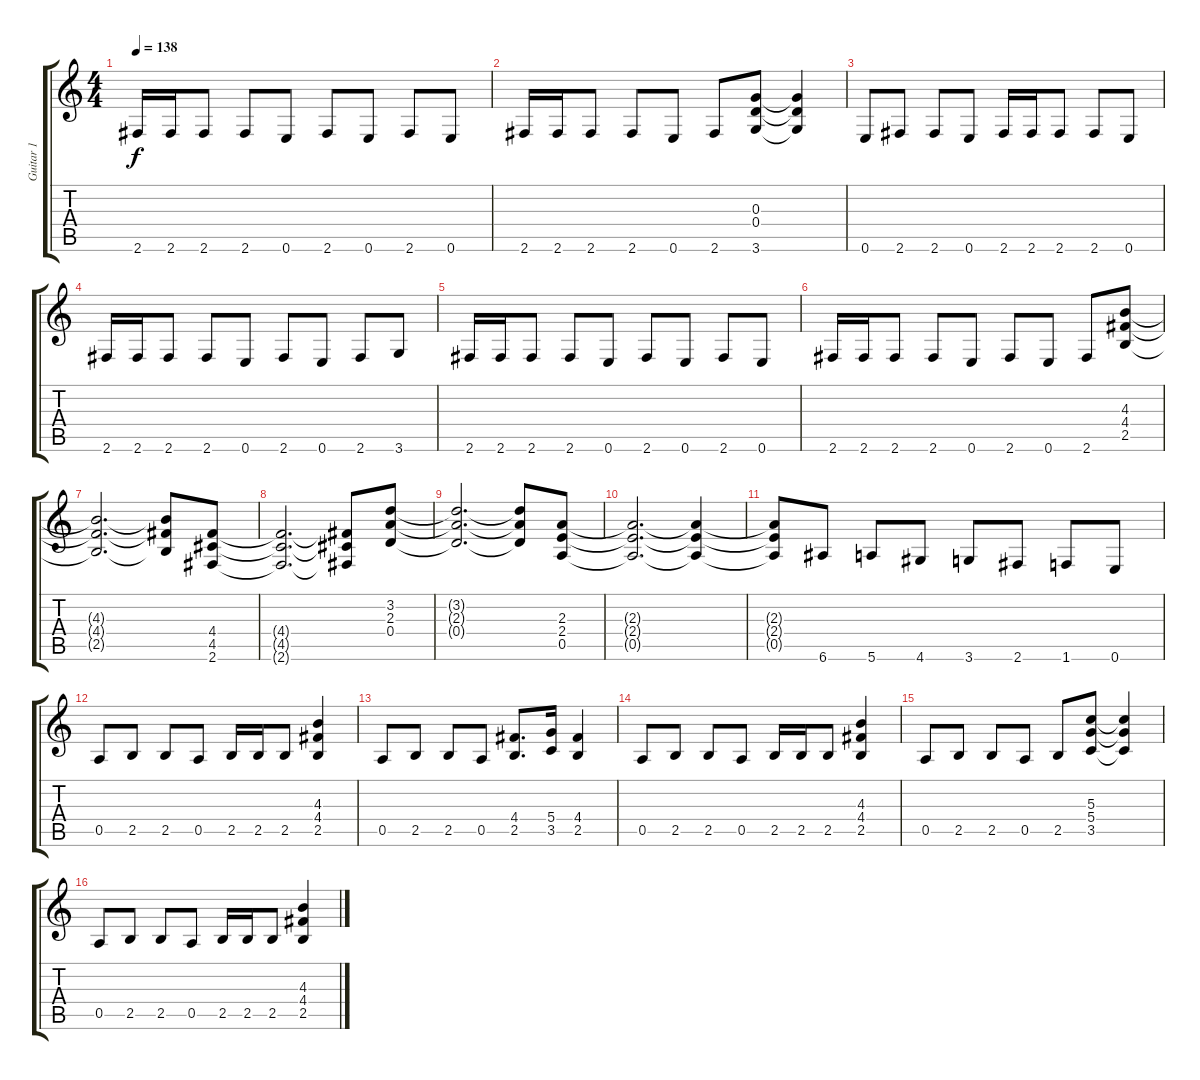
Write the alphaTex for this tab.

\track ("Guitar 1" "Guitar 1") {instrument overdrivenguitar}
\staff {score tabs}
\tuning (E4 B3 G3 D3 A2 E2) {hide}
\ts (4 4)
\tempo 138
\clef g2
\ks c
2.6.16{dy f} 2.6.16 2.6.8 2.6.8 0.6.8 2.6.8 0.6.8 2.6.8 0.6.8 |
2.6.16 2.6.16 2.6.8 2.6.8 0.6.8 2.6.8 (0.3 0.4 3.6).8 (0.3{t} 0.4{t} 3.6{t}).4 |
0.6.8 2.6.8 2.6.8 0.6.8 2.6.16 2.6.16 2.6.8 2.6.8 0.6.8 |
2.6.16 2.6.16 2.6.8 2.6.8 0.6.8 2.6.8 0.6.8 2.6.8 3.6.8 |
2.6.16 2.6.16 2.6.8 2.6.8 0.6.8 2.6.8 0.6.8 2.6.8 0.6.8 |
2.6.16 2.6.16 2.6.8 2.6.8 0.6.8 2.6.8 0.6.8 2.6.8 (4.3 4.4 2.5).8 |
(4.3{t} 4.4{t} 2.5{t}).2{d} (4.3{t} 4.4{t} 2.5{t}).8 (4.4 4.5 2.6).8 |
(4.4{t} 4.5{t} 2.6{t}).2{d} (4.4{t} 4.5{t} 2.6{t}).8 (3.2 2.3 0.4).8 |
(3.2{t} 2.3{t} 0.4{t}).2{d} (3.2{t} 2.3{t} 0.4{t}).8 (2.3 2.4 0.5).8 |
(2.3{t} 2.4{t} 0.5{t}).2{d} (2.3{t} 2.4{t} 0.5{t}).4 |
(2.3{t} 2.4{t} 0.5{t}).8 6.6.8 5.6.8 4.6.8 3.6.8 2.6.8 1.6.8 0.6.8 |
0.5.8 2.5.8 2.5.8 0.5.8 2.5.16 2.5.16 2.5.8 (4.3 4.4 2.5).4 |
0.5.8 2.5.8 2.5.8 0.5.8 (4.4 2.5).8{d} (5.4 3.5).16 (4.4 2.5).4 |
0.5.8 2.5.8 2.5.8 0.5.8 2.5.16 2.5.16 2.5.8 (4.3 4.4 2.5).4 |
0.5.8 2.5.8 2.5.8 0.5.8 2.5.8 (5.3 5.4 3.5).8 (5.3{t} 5.4{t} 3.5{t}).4 |
0.5.8 2.5.8 2.5.8 0.5.8 2.5.16 2.5.16 2.5.8 (4.3 4.4 2.5).4
